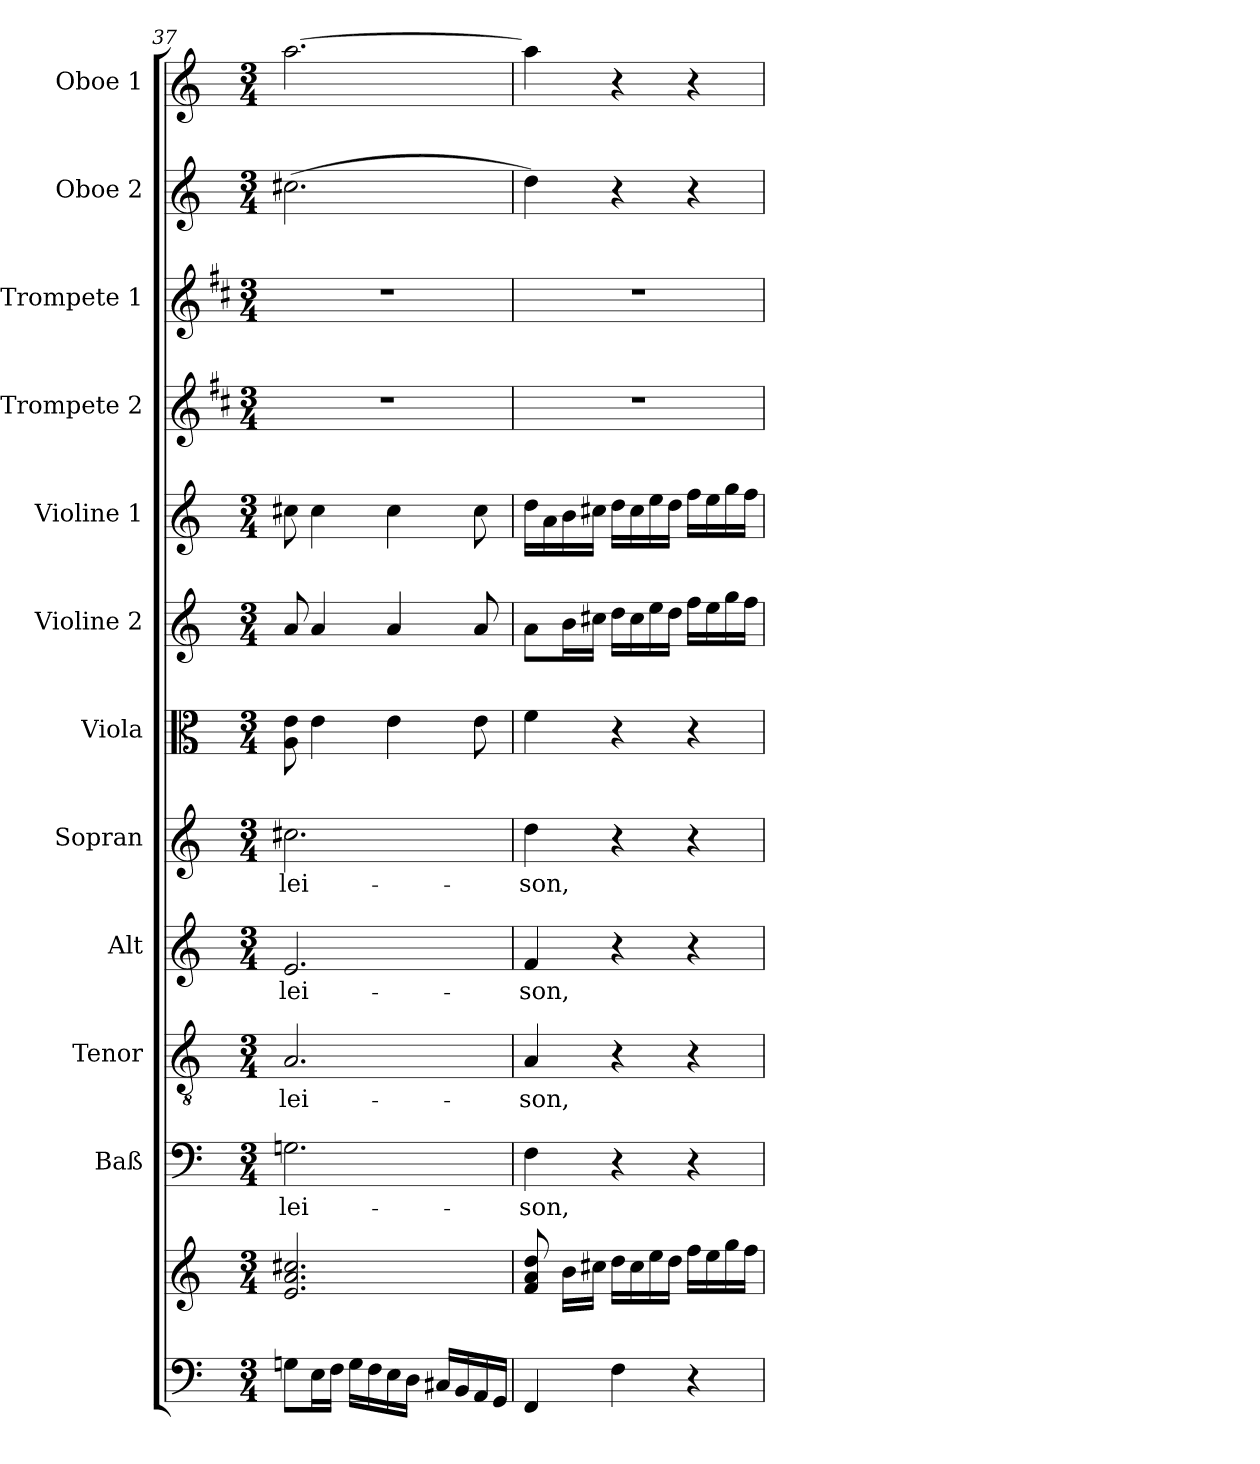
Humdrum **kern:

**kern	**kern	**kern	**text	**kern	**text	**kern	**text	**kern	**text	**kern	**kern	**kern	**kern	**kern	**kern	**kern
*part12	*part12	*part11	*part11	*part10	*part10	*part9	*part9	*part8	*part8	*part7	*part6	*part5	*part4	*part3	*part2	*part1
*staff13	*staff12	*staff11	*staff11	*staff10	*staff10	*staff9	*staff9	*staff8	*staff8	*staff7	*staff6	*staff5	*staff4	*staff3	*staff2	*staff1
*	*	*I"Baß	*	*I"Tenor	*	*I"Alt	*	*I"Sopran	*	*I"Viola	*I"Violine 2	*I"Violine 1	*I"Trompete 2	*I"Trompete 1	*I"Oboe 2	*I"Oboe 1
*	*	*I'Baß	*	*I'Ten	*	*I'Alt	*	*I'Sop	*	*I'Vla.	*I'Vln. 2	*I'Vln. 1	*I'Trp. 2	*I'Trp. 1	*I'Ob. 2	*I'Ob. 1
*clefF4	*clefG2	*clefF4	*	*clefGv2	*	*clefG2	*	*clefG2	*	*clefC3	*clefG2	*clefG2	*clefG2	*clefG2	*clefG2	*clefG2
*	*	*	*	*	*	*	*	*	*	*	*	*	*ITrd1c2	*ITrd1c2	*	*
*k[]	*k[]	*k[]	*	*k[]	*	*k[]	*	*k[]	*	*k[]	*k[]	*k[]	*k[]	*k[]	*k[]	*k[]
*C:	*C:	*C:	*	*C:	*	*C:	*	*C:	*	*C:	*C:	*C:	*C:	*C:	*C:	*C:
*M3/4	*M3/4	*M3/4	*	*M3/4	*	*M3/4	*	*M3/4	*	*M3/4	*M3/4	*M3/4	*M3/4	*M3/4	*M3/4	*M3/4
=37	=37	=37	=37	=37	=37	=37	=37	=37	=37	=37	=37	=37	=37	=37	=37	=37
!	!	!	!LO:LY:b	!	!LO:LY:b	!	!LO:LY:b	!	!LO:LY:b	!	!	!	!	!	!	!
8Gn\L	2.e/ 2.a/ 2.cc#X/	2.Gn\	-lei-	2.A/	-lei-	2.e/	-lei-	2.cc#X\	-lei-	8A\ 8e\	8a/	8cc#X\	2.r	2.r	(>2.cc#X\	[2.aa\
16E\L	.	.	.	.	.	.	.	.	.	4e\	4a/	4cc#\	.	.	.	.
16F\JJ	.	.	.	.	.	.	.	.	.	.	.	.	.	.	.	.
16G\LL	.	.	.	.	.	.	.	.	.	.	.	.	.	.	.	.
16F\	.	.	.	.	.	.	.	.	.	.	.	.	.	.	.	.
16E\	.	.	.	.	.	.	.	.	.	4e\	4a/	4cc#\	.	.	.	.
16D\JJ	.	.	.	.	.	.	.	.	.	.	.	.	.	.	.	.
16C#X/LL	.	.	.	.	.	.	.	.	.	.	.	.	.	.	.	.
16BB/	.	.	.	.	.	.	.	.	.	.	.	.	.	.	.	.
16AA/	.	.	.	.	.	.	.	.	.	8e\	8a/	8cc#\	.	.	.	.
16GG/JJ	.	.	.	.	.	.	.	.	.	.	.	.	.	.	.	.
=38	=38	=38	=38	=38	=38	=38	=38	=38	=38	=38	=38	=38	=38	=38	=38	=38
!	!	!	!LO:LY:b	!	!LO:LY:b	!	!LO:LY:b	!	!LO:LY:b	!	!	!	!	!	!	!
4FF/	8f/ 8a/ 8dd/	4F\	-son,	4A/	-son,	4f/	-son,	4dd\	-son,	4f\	8a\L	16dd\LL	2.r	2.r	4dd\)	4aa\]
.	.	.	.	.	.	.	.	.	.	.	.	16a\	.	.	.	.
.	16b\LL	.	.	.	.	.	.	.	.	.	16b\L	16b\	.	.	.	.
.	16cc#X\JJ	.	.	.	.	.	.	.	.	.	16cc#X\JJ	16cc#X\JJ	.	.	.	.
4F\	16dd\LL	4r	.	4r	.	4r	.	4r	.	4r	16dd\LL	16dd\LL	.	.	4r	4r
.	16cc#\	.	.	.	.	.	.	.	.	.	16cc#\	16cc#\	.	.	.	.
.	16ee\	.	.	.	.	.	.	.	.	.	16ee\	16ee\	.	.	.	.
.	16dd\JJ	.	.	.	.	.	.	.	.	.	16dd\JJ	16dd\JJ	.	.	.	.
4r	16ff\LL	4r	.	4r	.	4r	.	4r	.	4r	16ff\LL	16ff\LL	.	.	4r	4r
.	16ee\	.	.	.	.	.	.	.	.	.	16ee\	16ee\	.	.	.	.
.	16gg\	.	.	.	.	.	.	.	.	.	16gg\	16gg\	.	.	.	.
.	16ff\JJ	.	.	.	.	.	.	.	.	.	16ff\JJ	16ff\JJ	.	.	.	.
=	=	=	=	=	=	=	=	=	=	=	=	=	=	=	=	=
*-	*-	*-	*-	*-	*-	*-	*-	*-	*-	*-	*-	*-	*-	*-	*-	*-
